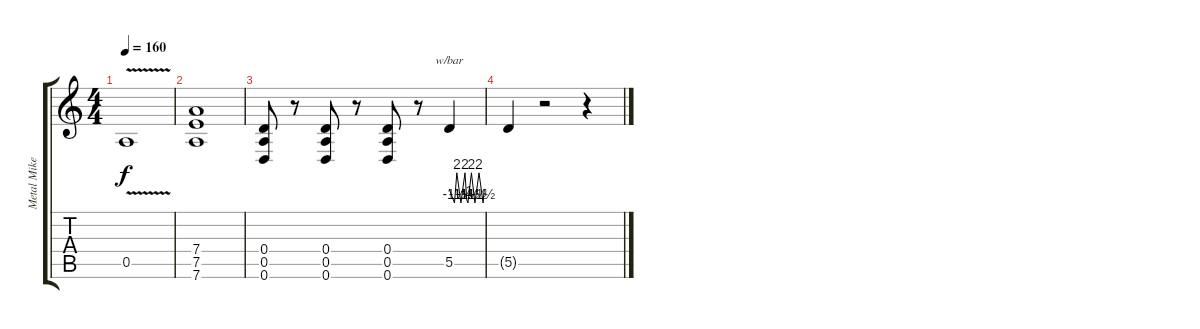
\track ("Metal Mike Chlasciak" "Metal Mike") {instrument distortionguitar}
\staff {score tabs}
\tuning (E4 B3 G3 D3 A2 D2) {hide}
\ts (4 4)
\tempo 160
\clef g2
\ks c
0.5{v}.1{dy f instrument guitarharmonics} |
(7.4 7.5 7.6).1{instrument distortionguitar} |
(0.4 0.5 0.6).8 r.8 (0.4 0.5 0.6).8 r.8 (0.4 0.5 0.6).8 r.8 5.5.4{tbe (custom default 0 0 9 -6 13 8 20 -6 27 8 30 -4 32 -6 38 8 44 -6 51 8 58 -6 60 0) instrument guitarharmonics} |
5.5{t}.4 r.2 r.4
